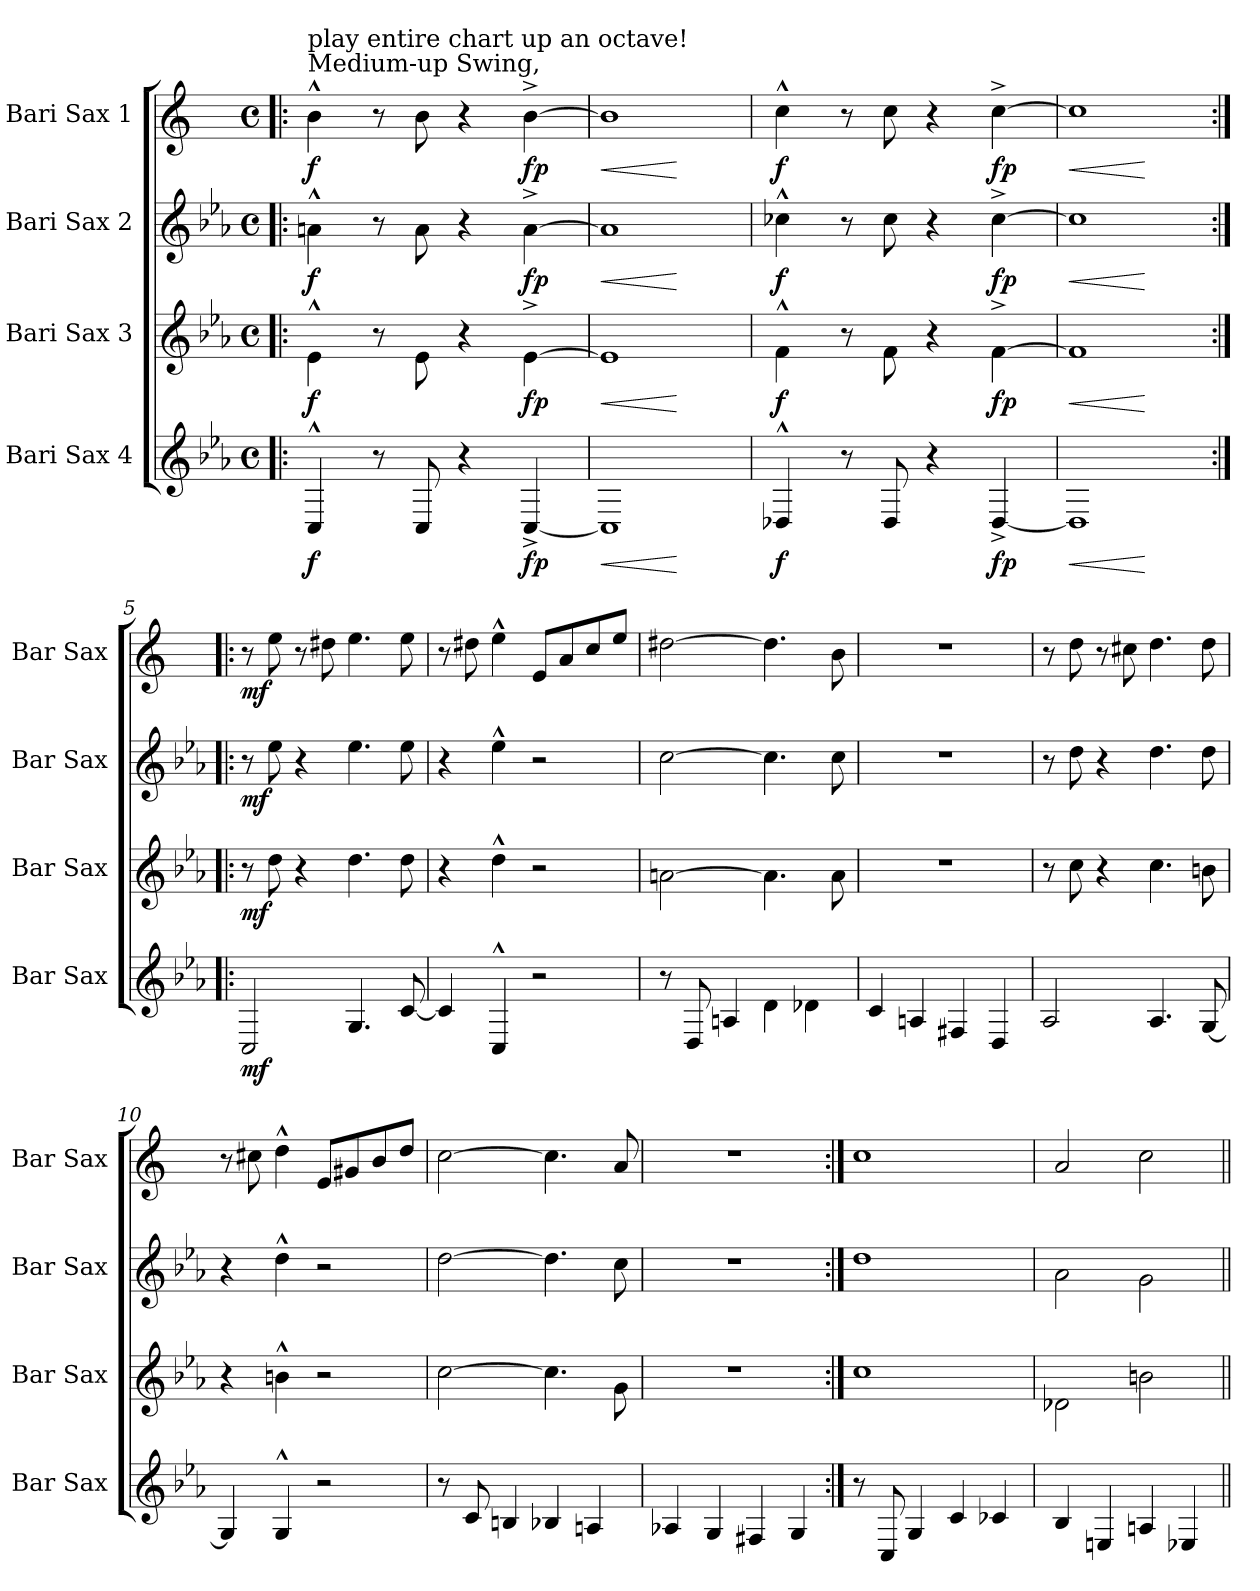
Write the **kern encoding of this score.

**kern	**dynam	**kern	**dynam	**kern	**dynam	**kern	**dynam
*part4	*part4	*part3	*part3	*part2	*part2	*part1	*part1
*staff4	*staff4	*staff3	*staff3	*staff2	*staff2	*staff1	*staff1
*I"Bari Sax 4	*	*I"Bari Sax 3	*	*I"Bari Sax 2	*	*I"Bari Sax 1	*
*I'Bar Sax	*	*I'Bar Sax	*	*I'Bar Sax	*	*I'Bar Sax	*
*clefG2	*	*clefG2	*	*clefG2	*	*clefG2	*
*ITrd12c21	*	*ITrd12c21	*	*ITrd12c21	*	*ITrd5c9	*
*k[b-e-a-]	*	*k[b-e-a-]	*	*k[b-e-a-]	*	*k[b-e-a-]	*
*E-:	*	*E-:	*	*E-:	*	*E-:	*
*M4/4	*	*M4/4	*	*M4/4	*	*M4/4	*
*met(c)	*	*met(c)	*	*met(c)	*	*met(c)	*
=1!|:	=1!|:	=1!|:	=1!|:	=1!|:	=1!|:	=1!|:	=1!|:
!	!	!	!	!	!	!LO:TX:a:t=Medium-up Swing,	!
!	!	!	!	!	!	!LO:TX:a:t=play entire chart up an octave!	!
!	!LO:DY:b	!	!LO:DY:b	!	!LO:DY:b	!	!LO:DY:b
4CC^^>/	f	4E-^^>\	f	4An^^>\	f	4d^^>\	f
8r	.	8r	.	8r	.	8r	.
8CC/	.	8E-\	.	8A\	.	8d\	.
4r	.	4r	.	4r	.	4r	.
!	!LO:DY:b	!	!LO:DY:b	!	!LO:DY:b	!	!LO:DY:b
[4CC^</	fp	[4E-^>\	fp	[4A^>\	fp	[4d^>\	fp
=2	=2	=2	=2	=2	=2	=2	=2
!	!LO:HP:b	!	!LO:HP:b	!	!LO:HP:b	!	!LO:HP:b
1CC]	<	1E-]	<	1A]	<	1d]	<
.	[	.	[	.	[	.	[
=3	=3	=3	=3	=3	=3	=3	=3
!	!LO:DY:b	!	!LO:DY:b	!	!LO:DY:b	!	!LO:DY:b
4DD-X^^>/	f	4F^^>\	f	4c-X^^>\	f	4e-^^>\	f
8r	.	8r	.	8r	.	8r	.
8DD-/	.	8F\	.	8c-\	.	8e-\	.
4r	.	4r	.	4r	.	4r	.
!	!LO:DY:b	!	!LO:DY:b	!	!LO:DY:b	!	!LO:DY:b
[4DD-^</	fp	[4F^>\	fp	[4c-^>\	fp	[4e-^>\	fp
=4	=4	=4	=4	=4	=4	=4	=4
!	!LO:HP:b	!	!LO:HP:b	!	!LO:HP:b	!	!LO:HP:b
1DD-]	<	1F]	<	1c-]	<	1e-]	<
.	[	.	[	.	[	.	[
=5:|!|:	=5:|!|:	=5:|!|:	=5:|!|:	=5:|!|:	=5:|!|:	=5:|!|:	=5:|!|:
!	!LO:DY:b	!	!LO:DY:b	!	!LO:DY:b	!	!LO:DY:b
2CC/	mf	8r	mf	8r	mf	8r	mf
.	.	8d\	.	8e-\	.	8g\	.
.	.	4r	.	4r	.	8r	.
.	.	.	.	.	.	8f#X\	.
4.GG/	.	4.d\	.	4.e-\	.	4.g\	.
[8C/	.	8d\	.	8e-\	.	8g\	.
=6	=6	=6	=6	=6	=6	=6	=6
4C/]	.	4r	.	4r	.	8r	.
.	.	.	.	.	.	8f#X\	.
4CC^^>/	.	4d^^>\	.	4e-^^>\	.	4g^^>\	.
2r	.	2r	.	2r	.	8G/L	.
.	.	.	.	.	.	8c/	.
.	.	.	.	.	.	8e-/	.
.	.	.	.	.	.	8g/J	.
=7	=7	=7	=7	=7	=7	=7	=7
8r	.	[2An\	.	[2c\	.	[2f#X\	.
8DD/	.	.	.	.	.	.	.
4AAn/	.	.	.	.	.	.	.
4D\	.	4.A\]	.	4.c\]	.	4.f#\]	.
4D-X\	.	.	.	.	.	.	.
.	.	8A\	.	8c\	.	8d\	.
!!LO:LB:g=z
=8	=8	=8	=8	=8	=8	=8	=8
4C/	.	1r	.	1r	.	1r	.
4AAn/	.	.	.	.	.	.	.
4FF#X/	.	.	.	.	.	.	.
4DD/	.	.	.	.	.	.	.
=9	=9	=9	=9	=9	=9	=9	=9
2AA-i/	.	8r	.	8r	.	8r	.
.	.	8c\	.	8d\	.	8f\	.
.	.	4r	.	4r	.	8r	.
.	.	.	.	.	.	8en\	.
4.AA-/	.	4.c\	.	4.d\	.	4.f\	.
[8GG/	.	8Bn\	.	8d\	.	8f\	.
=10	=10	=10	=10	=10	=10	=10	=10
4GG/]	.	4r	.	4r	.	8r	.
.	.	.	.	.	.	8en\	.
4GG^^>/	.	4Bn^^>\	.	4d^^>\	.	4f^^>\	.
2r	.	2r	.	2r	.	8G/L	.
.	.	.	.	.	.	8Bn/	.
.	.	.	.	.	.	8d/	.
.	.	.	.	.	.	8f/J	.
=11	=11	=11	=11	=11	=11	=11	=11
8r	.	[2c\	.	[2d\	.	[2e-\	.
8C/	.	.	.	.	.	.	.
4BBn/	.	.	.	.	.	.	.
4BB-X/	.	4.c\]	.	4.d\]	.	4.e-\]	.
4AAn/	.	.	.	.	.	.	.
.	.	8G\	.	8c\	.	8c/	.
=12	=12	=12	=12	=12	=12	=12	=12
4AA-X/	.	1r	.	1r	.	1r	.
4GG/	.	.	.	.	.	.	.
4FF#X/	.	.	.	.	.	.	.
4GG/	.	.	.	.	.	.	.
=13:|!	=13:|!	=13:|!	=13:|!	=13:|!	=13:|!	=13:|!	=13:|!
8r	.	1c	.	1d	.	1e-	.
8CC/	.	.	.	.	.	.	.
4GG/	.	.	.	.	.	.	.
4C/	.	.	.	.	.	.	.
4C-X/	.	.	.	.	.	.	.
=14	=14	=14	=14	=14	=14	=14	=14
4BB-/	.	2D-X\	.	2A-\	.	2c/	.
4EEn/	.	.	.	.	.	.	.
4AAn/	.	2Bn\	.	2G\	.	2e-\	.
4EE-X/	.	.	.	.	.	.	.
=||	=||	=||	=||	=||	=||	=||	=||
*-	*-	*-	*-	*-	*-	*-	*-
